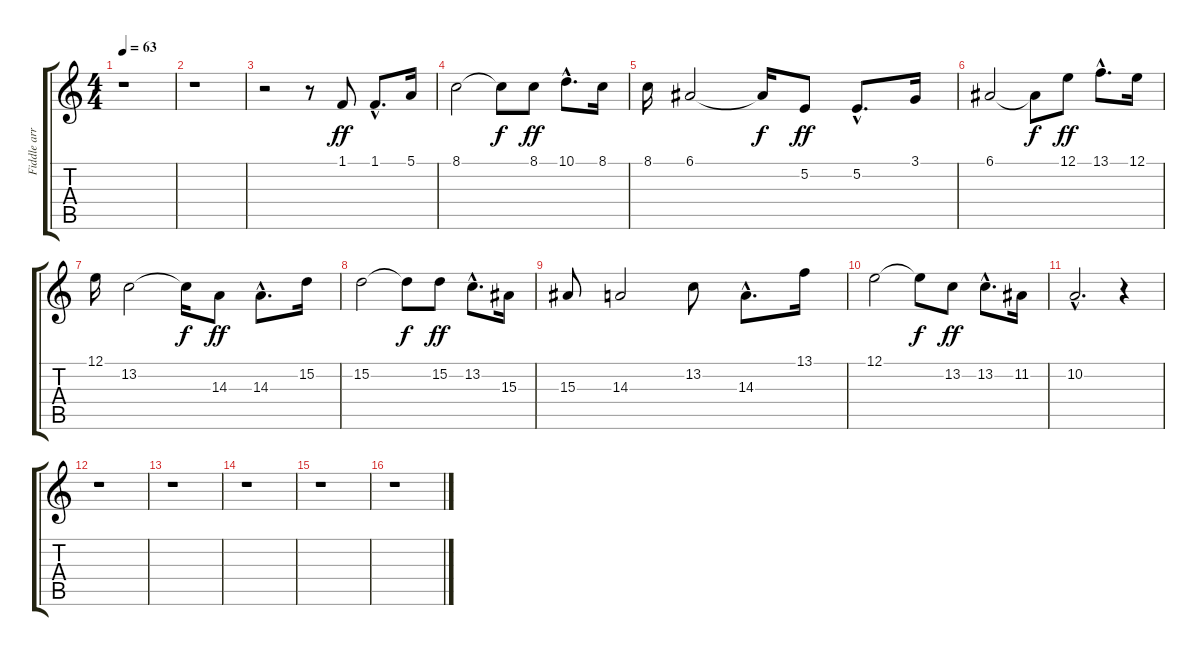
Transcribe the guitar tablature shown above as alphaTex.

\track ("Fiddle arranged for guitar" "Fiddle arr") {instrument fiddle}
\staff {score tabs}
\tuning (E4 B3 G3 D3 A2 E2) {hide}
\ts (4 4)
\tempo 63
\clef g2
\ks c
r.1{dy ff instrument fiddle} |
r.1 |
r.2 r.8 1.1.8 1.1{hac}.8{d} 5.1.16 |
8.1.2 8.1{t}.8{dy f} 8.1.8{dy ff} 10.1{hac}.8{d} 8.1.16 |
8.1.16 6.1.2 6.1{t}.16{dy f} 5.2.8{dy ff} 5.2{hac}.8{d} 3.1.16 |
6.1.2 6.1{t}.8{dy f} 12.1.8{dy ff} 13.1{hac}.8{d} 12.1.16 |
12.1.16 13.2.2 13.2{t}.16{dy f} 14.3.8{dy ff} 14.3{hac}.8{d} 15.2.16 |
15.2.2 15.2{t}.8{dy f} 15.2.8{dy ff} 13.2{hac}.8{d} 15.3.16 |
15.3.8 14.3.2 13.2.8 14.3{hac}.8{d} 13.1.16 |
12.1.2 12.1{t}.8{dy f} 13.2.8{dy ff} 13.2{hac}.8{d} 11.2.16 |
10.2{hac}.2{d} r.4 |
r.1 |
r.1 |
r.1 |
r.1 |
r.1
